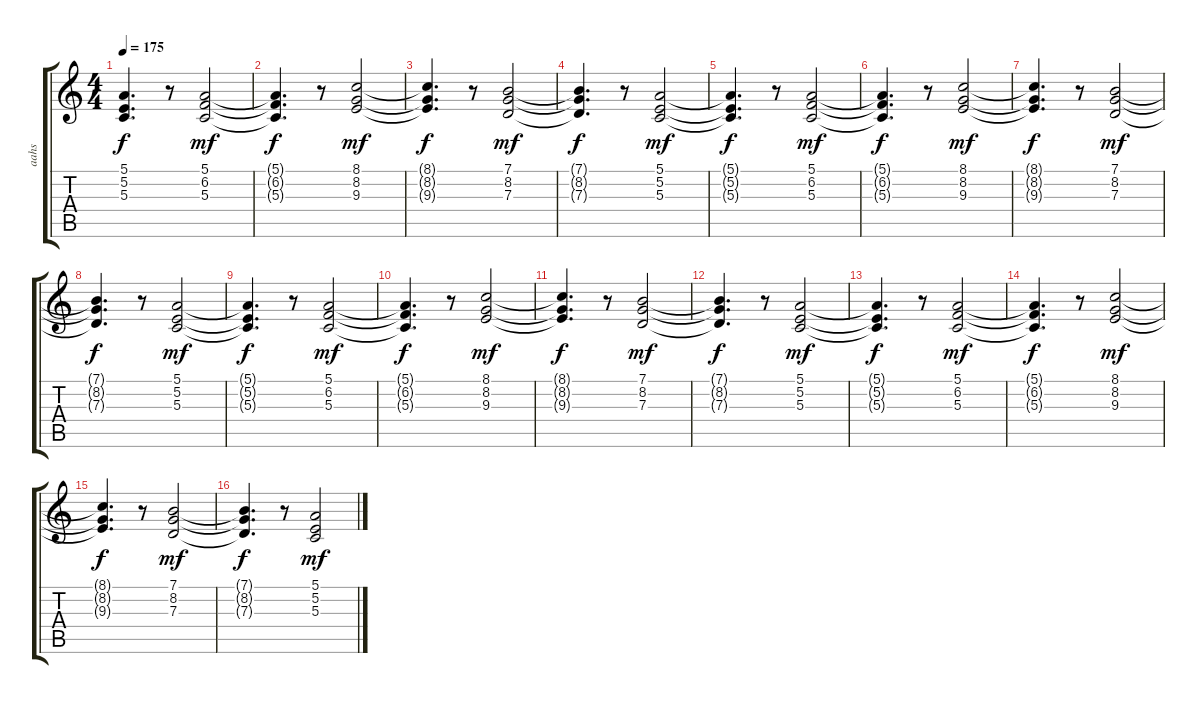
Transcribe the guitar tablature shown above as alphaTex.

\track ("aahs" "aahs") {instrument choiraahs}
\staff {score tabs}
\tuning (E4 B3 G3 D3 A2 E2) {hide}
\ts (4 4)
\tempo 175
\clef g2
\ks c
(5.1{t} 5.2{t} 5.3{t}).4{d dy f} r.8 (5.1 6.2 5.3).2{dy mf} |
(5.1{t} 6.2{t} 5.3{t}).4{d dy f} r.8 (8.1 8.2 9.3).2{dy mf} |
(8.1{t} 8.2{t} 9.3{t}).4{d dy f} r.8 (7.1 8.2 7.3).2{dy mf} |
(7.1{t} 8.2{t} 7.3{t}).4{d dy f} r.8 (5.1 5.2 5.3).2{dy mf} |
(5.1{t} 5.2{t} 5.3{t}).4{d dy f} r.8 (5.1 6.2 5.3).2{dy mf} |
(5.1{t} 6.2{t} 5.3{t}).4{d dy f} r.8 (8.1 8.2 9.3).2{dy mf} |
(8.1{t} 8.2{t} 9.3{t}).4{d dy f} r.8 (7.1 8.2 7.3).2{dy mf} |
(7.1{t} 8.2{t} 7.3{t}).4{d dy f} r.8 (5.1 5.2 5.3).2{dy mf} |
(5.1{t} 5.2{t} 5.3{t}).4{d dy f} r.8 (5.1 6.2 5.3).2{dy mf} |
(5.1{t} 6.2{t} 5.3{t}).4{d dy f} r.8 (8.1 8.2 9.3).2{dy mf} |
(8.1{t} 8.2{t} 9.3{t}).4{d dy f} r.8 (7.1 8.2 7.3).2{dy mf} |
(7.1{t} 8.2{t} 7.3{t}).4{d dy f} r.8 (5.1 5.2 5.3).2{dy mf} |
(5.1{t} 5.2{t} 5.3{t}).4{d dy f} r.8 (5.1 6.2 5.3).2{dy mf} |
(5.1{t} 6.2{t} 5.3{t}).4{d dy f} r.8 (8.1 8.2 9.3).2{dy mf} |
(8.1{t} 8.2{t} 9.3{t}).4{d dy f} r.8 (7.1 8.2 7.3).2{dy mf} |
(7.1{t} 8.2{t} 7.3{t}).4{d dy f} r.8 (5.1 5.2 5.3).2{dy mf}
